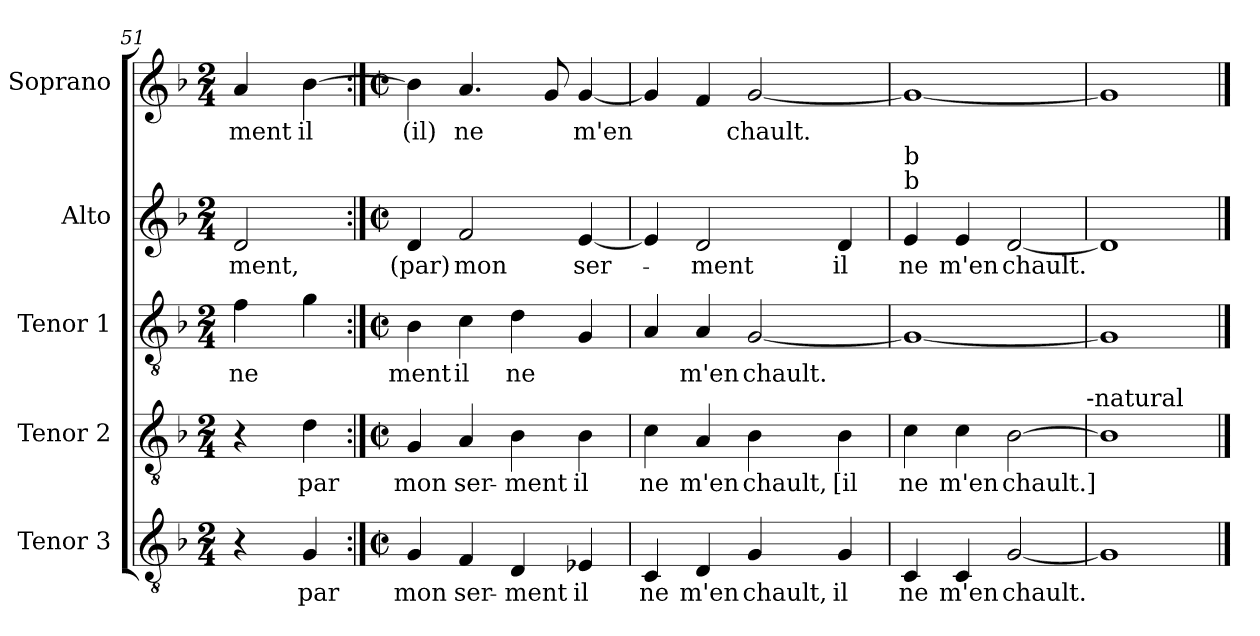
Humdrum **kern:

**kern	**text	**kern	**text	**kern	**text	**kern	**text	**kern	**text
*part5	*part5	*part4	*part4	*part3	*part3	*part2	*part2	*part1	*part1
*staff5	*staff5	*staff4	*staff4	*staff3	*staff3	*staff2	*staff2	*staff1	*staff1
*I"Tenor 3	*	*I"Tenor 2	*	*I"Tenor 1	*	*I"Alto	*	*I"Soprano	*
*I'T 3	*	*I'T 2	*	*I'T 1	*	*I'A	*	*I'S	*
*clefGv2	*	*clefGv2	*	*clefGv2	*	*clefG2	*	*clefG2	*
*k[b-]	*	*k[b-]	*	*k[b-]	*	*k[b-]	*	*k[b-]	*
*F:	*	*F:	*	*F:	*	*F:	*	*F:	*
*M2/4	*	*M2/4	*	*M2/4	*	*M2/4	*	*M2/4	*
=51	=51	=51	=51	=51	=51	=51	=51	=51	=51
4r	.	4r	.	4f\	ne	2d/	-ment,	4a/	-ment
4G/	par	4d\	par	4g\	.	.	.	[4b-\	il
!!LO:LB:g=z
=52:|!	=52:|!	=52:|!	=52:|!	=52:|!	=52:|!	=52:|!	=52:|!	=52:|!	=52:|!
*M2/2	*	*M2/2	*	*M2/2	*	*M2/2	*	*M2/2	*
*met(c|)	*	*met(c|)	*	*met(c|)	*	*met(c|)	*	*met(c|)	*
4G/	mon	4G/	mon	4B-\	ment	4d/	(par)	4b-\]	(il)
4F/	ser-	4A/	ser-	4c\	il	2f/	mon	4.a/	ne
4D/	-ment	4B-\	-ment	4d\	ne	.	.	.	.
.	.	.	.	.	.	.	.	8g/	.
4E-X/	il	4B-\	il	4G/	.	[4e/	ser-	[4g/	m'en
=53	=53	=53	=53	=53	=53	=53	=53	=53	=53
4C/	ne	4c\	ne	4A/	.	4e/]	.	4g/]	.
4D/	m'en	4A/	m'en	4A/	m'en	2d/	-ment	4f/	.
4G/	chault,	4B-\	chault,	[2G/	chault.	.	.	[2g/	chault.
4G/	il	4B-\	[il	.	.	4d/	il	.	.
=54	=54	=54	=54	=54	=54	=54	=54	=54	=54
!	!	!	!	!	!	!LO:TX:a:t=b	!	!	!
!	!	!	!	!	!	!LO:TX:a:t=b	!	!	!
4C/	ne	4c\	ne	1G_	.	4e/	ne	1g_	.
4C/	m'en	4c\	m'en	.	.	4e/	m'en	.	.
[2G/	chault.	[2B-\	chault.]	.	.	[2d/	chault.	.	.
!	!	!LO:TX:a:t=-natural	!	!	!	!	!	!	!
=55	=55	=55	=55	=55	=55	=55	=55	=55	=55
1G]	.	1B-]	.	1G]	.	1d]	.	1g]	.
==	==	==	==	==	==	==	==	==	==
*-	*-	*-	*-	*-	*-	*-	*-	*-	*-
